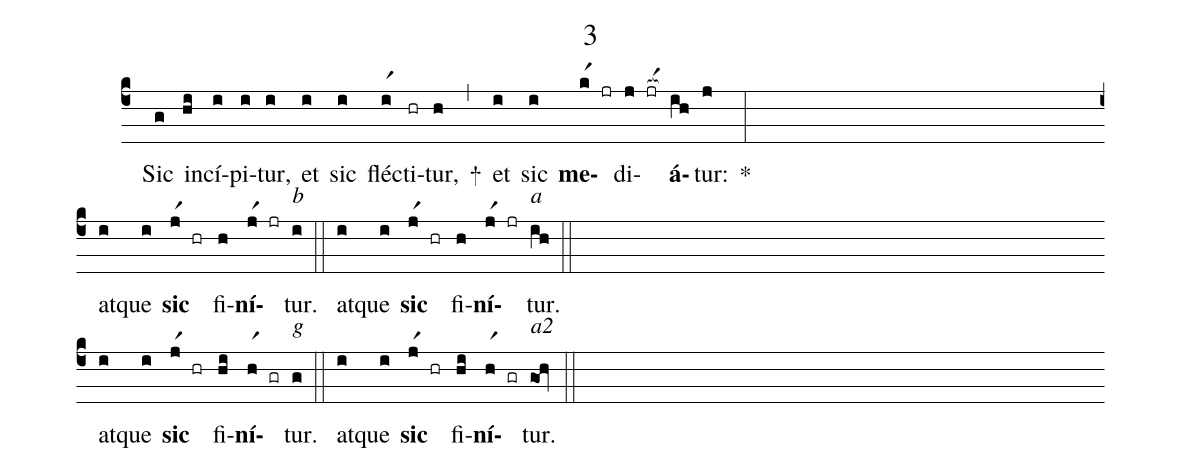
name: 3;
%%
(c4) ~() Sic(g) in(hi)cí(i)pi(i)tur,(i) et(i) sic(i) fléc(ir1)ti(hr)tur,(h) <sp>+</sp>(,)
et(i) sic(i) <b>me</b>(kr1 jr)di(j jr[ocba:1{])<b>á</b>(ih[ocba:0}])tur:(j) <sp>*</sp>(:Z)

at(i)que(i) <b>sic</b>(jr1 hr) fi(h)<b>ní</b>(jr1 jr)<alt>b</alt>tur.(i) (::)
at(i)que(i) <b>sic</b>(jr1 hr) fi(h)<b>ní</b>(jr1 jr)<alt>a</alt>tur.(ih) (::Z-)
at(i)que(i) <b>sic</b>(jr1 hr) fi(hi)<b>ní</b>(hr1 gr)<alt>g</alt>tur.(g) (::)
at(i)que(i) <b>sic</b>(jr1 hr) fi(hi)<b>ní</b>(hr1 gr)<alt>a2</alt>tur.(goh) (::)
